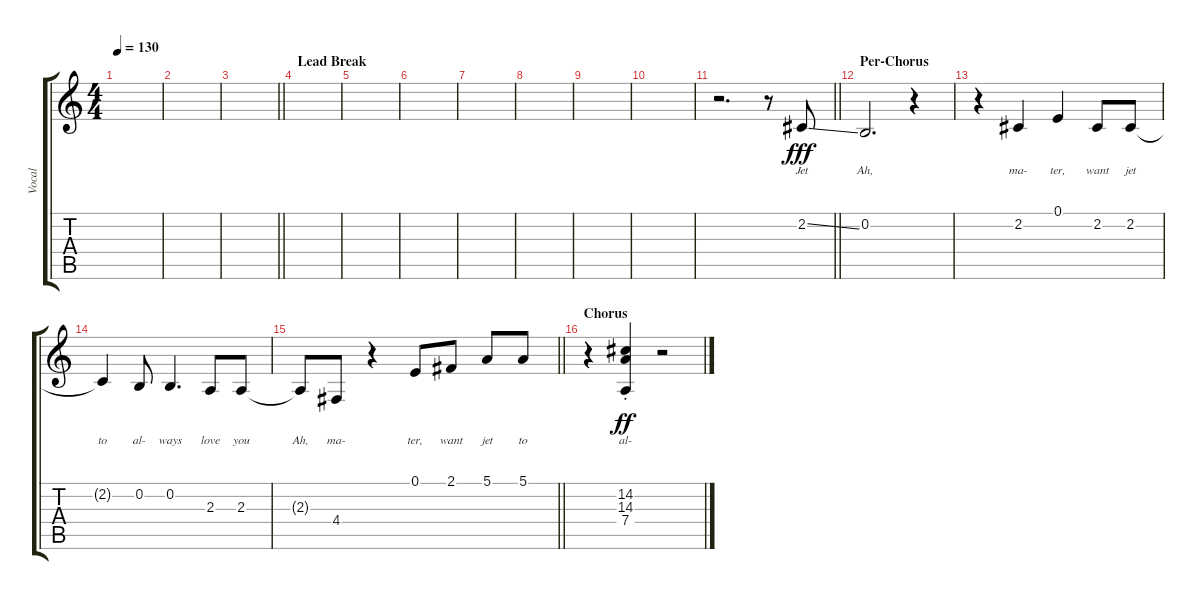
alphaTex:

\track ("Vocal" "Vocal") {instrument lead4chiff}
\staff {score tabs}
\tuning (E4 B3 G3 D3 A2 E2) {hide}
\ts (4 4)
\tempo 130
\clef g2
\ks c
|
|
\barLineRight lightlight
|
\section ("" "Lead Break")
|
|
|
|
|
|
|
\barLineRight lightlight
r.2{d} r.8 2.2{ss}.8{lyrics (0 "Jet") lyrics (1 "") lyrics (2 "") lyrics (3 "") lyrics (4 "") dy fff} |
\section ("" "Per-Chorus")
0.2.2{d lyrics (0 "Ah,") lyrics (1 "") lyrics (2 "") lyrics (3 "") lyrics (4 "")} r.4 |
r.4 2.2.4{lyrics (0 "ma-") lyrics (1 "") lyrics (2 "") lyrics (3 "") lyrics (4 "")} 0.1.4{lyrics (0 "ter,") lyrics (1 "") lyrics (2 "") lyrics (3 "") lyrics (4 "")} 2.2.8{lyrics (0 "want") lyrics (1 "") lyrics (2 "") lyrics (3 "") lyrics (4 "")} 2.2.8{lyrics (0 "jet") lyrics (1 "") lyrics (2 "") lyrics (3 "") lyrics (4 "")} |
2.2{t}.4{lyrics (0 "to") lyrics (1 "") lyrics (2 "") lyrics (3 "") lyrics (4 "")} 0.2.8{lyrics (0 "al-") lyrics (1 "") lyrics (2 "") lyrics (3 "") lyrics (4 "")} 0.2.4{d lyrics (0 "ways") lyrics (1 "") lyrics (2 "") lyrics (3 "") lyrics (4 "")} 2.3.8{lyrics (0 "love") lyrics (1 "") lyrics (2 "") lyrics (3 "") lyrics (4 "")} 2.3.8{lyrics (0 "you") lyrics (1 "") lyrics (2 "") lyrics (3 "") lyrics (4 "")} |
\barLineRight lightlight
2.3{t}.8{lyrics (0 "Ah,") lyrics (1 "") lyrics (2 "") lyrics (3 "") lyrics (4 "")} 4.4.8{lyrics (0 "ma-") lyrics (1 "") lyrics (2 "") lyrics (3 "") lyrics (4 "")} r.4 0.1.8{lyrics (0 "ter,") lyrics (1 "") lyrics (2 "") lyrics (3 "") lyrics (4 "")} 2.1.8{lyrics (0 "want") lyrics (1 "") lyrics (2 "") lyrics (3 "") lyrics (4 "")} 5.1.8{lyrics (0 "jet") lyrics (1 "") lyrics (2 "") lyrics (3 "") lyrics (4 "")} 5.1.8{lyrics (0 "to") lyrics (1 "") lyrics (2 "") lyrics (3 "") lyrics (4 "")} |
\section ("" "Chorus")
r.4{balance 12 instrument pad4choir} (14.2{st} 14.3{st} 7.4{st}).4{lyrics (0 "al-") lyrics (1 "") lyrics (2 "") lyrics (3 "") lyrics (4 "") dy ff} r.2
